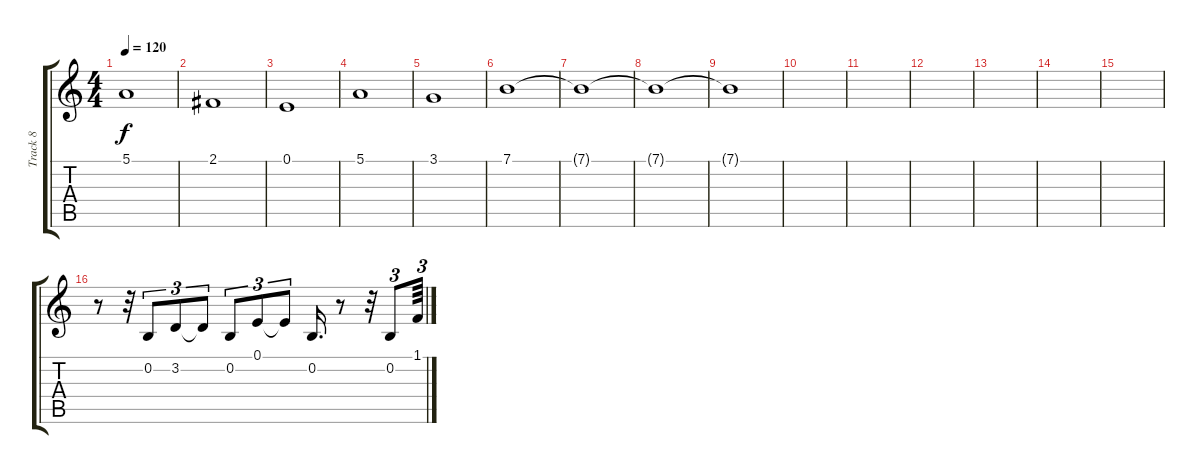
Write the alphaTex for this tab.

\track ("Track 8" "Track 8") {instrument clarinet}
\staff {score tabs}
\tuning (E4 B3 G3 D3 A2 E2) {hide}
\ts (4 4)
\tempo 120
\clef g2
\ks c
5.1{t}.1{dy f} |
2.1.1 |
0.1.1 |
5.1.1 |
3.1.1 |
7.1.1 |
7.1{t}.1 |
7.1{t}.1 |
7.1{t}.1 |
|
|
|
|
|
|
r.8 r.32 0.2.8{tu (3 2)} 3.2.8{tu (3 2)} 3.2{t}.8{tu (3 2)} 0.2.8{tu (3 2)} 0.1.8{tu (3 2)} 0.1{t}.8{tu (3 2)} 0.2.16{d} r.8 r.32 0.2.8{tu (3 2)} 1.1.64{tu (3 2)}
